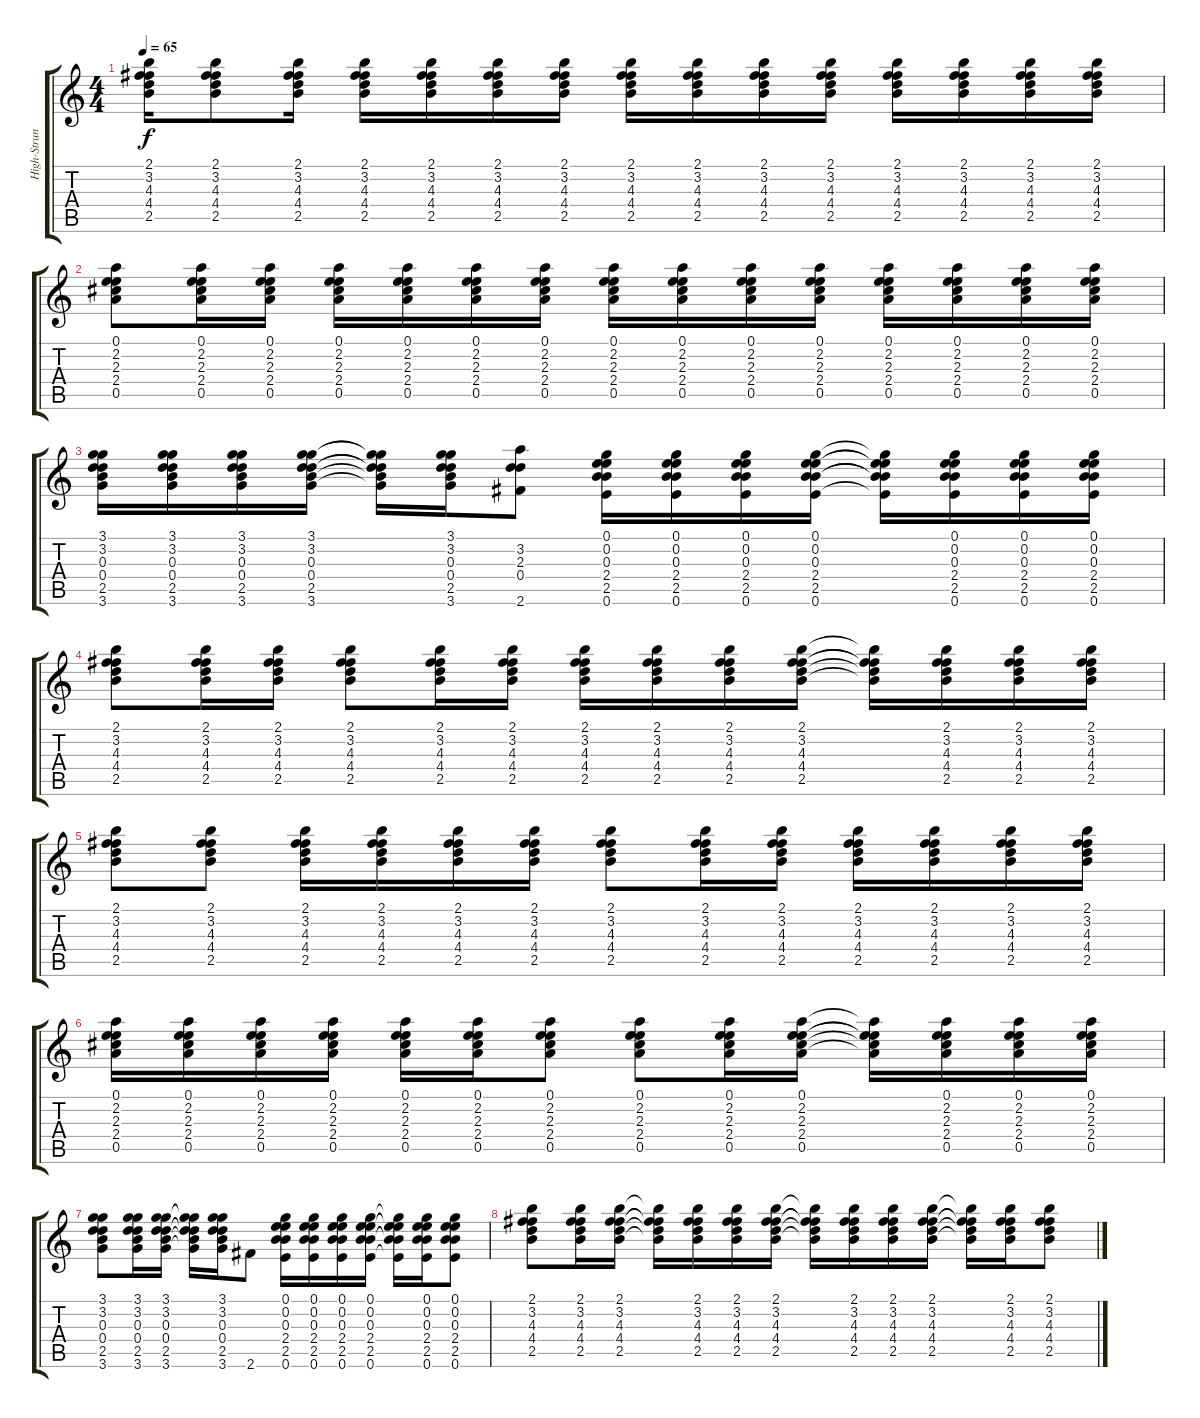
\track ("High-Strung Acoustic" "High-Strun") {instrument acousticguitarsteel}
\staff {score tabs}
\tuning (E4 B3 G4 D4 A3 E3) {hide}
\ts (4 4)
\tempo 65
\clef g2
\ks c
(2.1 3.2 4.3 4.4 2.5).16{dy f} (2.1 3.2 4.3 4.4 2.5).8 (2.1 3.2 4.3 4.4 2.5).16 (2.1 3.2 4.3 4.4 2.5).16 (2.1 3.2 4.3 4.4 2.5).16 (2.1 3.2 4.3 4.4 2.5).16 (2.1 3.2 4.3 4.4 2.5).16 (2.1 3.2 4.3 4.4 2.5).16 (2.1 3.2 4.3 4.4 2.5).16 (2.1 3.2 4.3 4.4 2.5).16 (2.1 3.2 4.3 4.4 2.5).16 (2.1 3.2 4.3 4.4 2.5).16 (2.1 3.2 4.3 4.4 2.5).16 (2.1 3.2 4.3 4.4 2.5).16 (2.1 3.2 4.3 4.4 2.5).16 |
(0.1 2.2 2.3 2.4 0.5).8 (0.1 2.2 2.3 2.4 0.5).16 (0.1 2.2 2.3 2.4 0.5).16 (0.1 2.2 2.3 2.4 0.5).16 (0.1 2.2 2.3 2.4 0.5).16 (0.1 2.2 2.3 2.4 0.5).16 (0.1 2.2 2.3 2.4 0.5).16 (0.1 2.2 2.3 2.4 0.5).16 (0.1 2.2 2.3 2.4 0.5).16 (0.1 2.2 2.3 2.4 0.5).16 (0.1 2.2 2.3 2.4 0.5).16 (0.1 2.2 2.3 2.4 0.5).16 (0.1 2.2 2.3 2.4 0.5).16 (0.1 2.2 2.3 2.4 0.5).16 (0.1 2.2 2.3 2.4 0.5).16 |
(3.1 3.2 0.3 0.4 2.5 3.6).16 (3.1 3.2 0.3 0.4 2.5 3.6).16 (3.1 3.2 0.3 0.4 2.5 3.6).16 (3.1 3.2 0.3 0.4 2.5 3.6).16 (3.1{t} 3.2{t} 0.3{t} 0.4{t} 2.5{t} 3.6{t}).16 (3.1 3.2 0.3 0.4 2.5 3.6).16 (3.2 2.3 0.4 2.6).8 (0.1 0.2 0.3 2.4 2.5 0.6).16 (0.1 0.2 0.3 2.4 2.5 0.6).16 (0.1 0.2 0.3 2.4 2.5 0.6).16 (0.1 0.2 0.3 2.4 2.5 0.6).16 (0.1{t} 0.2{t} 0.3{t} 2.4{t} 2.5{t} 0.6{t}).16 (0.1 0.2 0.3 2.4 2.5 0.6).16 (0.1 0.2 0.3 2.4 2.5 0.6).16 (0.1 0.2 0.3 2.4 2.5 0.6).16 |
(2.1 3.2 4.3 4.4 2.5).8 (2.1 3.2 4.3 4.4 2.5).16 (2.1 3.2 4.3 4.4 2.5).16 (2.1 3.2 4.3 4.4 2.5).8 (2.1 3.2 4.3 4.4 2.5).16 (2.1 3.2 4.3 4.4 2.5).16 (2.1 3.2 4.3 4.4 2.5).16 (2.1 3.2 4.3 4.4 2.5).16 (2.1 3.2 4.3 4.4 2.5).16 (2.1 3.2 4.3 4.4 2.5).16 (2.1{t} 3.2{t} 4.3{t} 4.4{t} 2.5{t}).16 (2.1 3.2 4.3 4.4 2.5).16 (2.1 3.2 4.3 4.4 2.5).16 (2.1 3.2 4.3 4.4 2.5).16 |
(2.1 3.2 4.3 4.4 2.5).8 (2.1 3.2 4.3 4.4 2.5).8 (2.1 3.2 4.3 4.4 2.5).16 (2.1 3.2 4.3 4.4 2.5).16 (2.1 3.2 4.3 4.4 2.5).16 (2.1 3.2 4.3 4.4 2.5).16 (2.1 3.2 4.3 4.4 2.5).8 (2.1 3.2 4.3 4.4 2.5).16 (2.1 3.2 4.3 4.4 2.5).16 (2.1 3.2 4.3 4.4 2.5).16 (2.1 3.2 4.3 4.4 2.5).16 (2.1 3.2 4.3 4.4 2.5).16 (2.1 3.2 4.3 4.4 2.5).16 |
(0.1 2.2 2.3 2.4 0.5).16 (0.1 2.2 2.3 2.4 0.5).16 (0.1 2.2 2.3 2.4 0.5).16 (0.1 2.2 2.3 2.4 0.5).16 (0.1 2.2 2.3 2.4 0.5).16 (0.1 2.2 2.3 2.4 0.5).16 (0.1 2.2 2.3 2.4 0.5).8 (0.1 2.2 2.3 2.4 0.5).8 (0.1 2.2 2.3 2.4 0.5).16 (0.1 2.2 2.3 2.4 0.5).16 (0.1{t} 2.2{t} 2.3{t} 2.4{t} 0.5{t}).16 (0.1 2.2 2.3 2.4 0.5).16 (0.1 2.2 2.3 2.4 0.5).16 (0.1 2.2 2.3 2.4 0.5).16 |
(3.1 3.2 0.3 0.4 2.5 3.6).8 (3.1 3.2 0.3 0.4 2.5 3.6).16 (3.1 3.2 0.3 0.4 2.5 3.6).16 (3.1{t} 3.2{t} 0.3{t} 0.4{t} 2.5{t} 3.6{t}).16 (3.1 3.2 0.3 0.4 2.5 3.6).16 2.6.8 (0.1 0.2 0.3 2.4 2.5 0.6).16 (0.1 0.2 0.3 2.4 2.5 0.6).16 (0.1 0.2 0.3 2.4 2.5 0.6).16 (0.1 0.2 0.3 2.4 2.5 0.6).16 (0.1{t} 0.2{t} 0.3{t} 2.4{t} 2.5{t} 0.6{t}).16 (0.1 0.2 0.3 2.4 2.5 0.6).16 (0.1 0.2 0.3 2.4 2.5 0.6).8 |
(2.1 3.2 4.3 4.4 2.5).8 (2.1 3.2 4.3 4.4 2.5).16 (2.1 3.2 4.3 4.4 2.5).16 (2.1{t} 3.2{t} 4.3{t} 4.4{t} 2.5{t}).16 (2.1 3.2 4.3 4.4 2.5).16 (2.1 3.2 4.3 4.4 2.5).16 (2.1 3.2 4.3 4.4 2.5).16 (2.1{t} 3.2{t} 4.3{t} 4.4{t} 2.5{t}).16 (2.1 3.2 4.3 4.4 2.5).16 (2.1 3.2 4.3 4.4 2.5).16 (2.1 3.2 4.3 4.4 2.5).16 (2.1{t} 3.2{t} 4.3{t} 4.4{t} 2.5{t}).16 (2.1 3.2 4.3 4.4 2.5).16 (2.1 3.2 4.3 4.4 2.5).8
